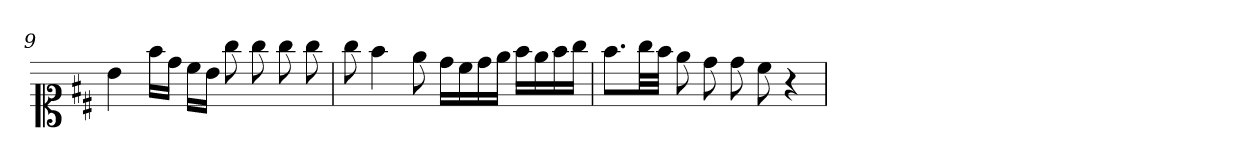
**kern
*part1
*staff1
*clefC1
*k[f#c#]
*clefC1
*k[f#c#]
*clefC1
*k[f#c#]
*clefC1
*k[f#c#]
*clefC1
*k[f#c#]
*clefC1
*k[f#c#]
*clefC1
*k[f#c#]
*clefC1
*k[f#c#]
=9
*clefC1
*k[f#c#]
4b
16ff#LL
16ddJJ
16cc#LL
16bJJ
8gg
8gg
8gg
8gg
=10
8gg
4ff#
8ee
16ddLL
16cc#
16dd
16eeJJ
16ff#LL
16ee
16ff#
16ggJJ
=11
8.ff#L
32ggLL
32ff#JJJ
8ee
8dd
8dd
8cc#
4r
=
*-
